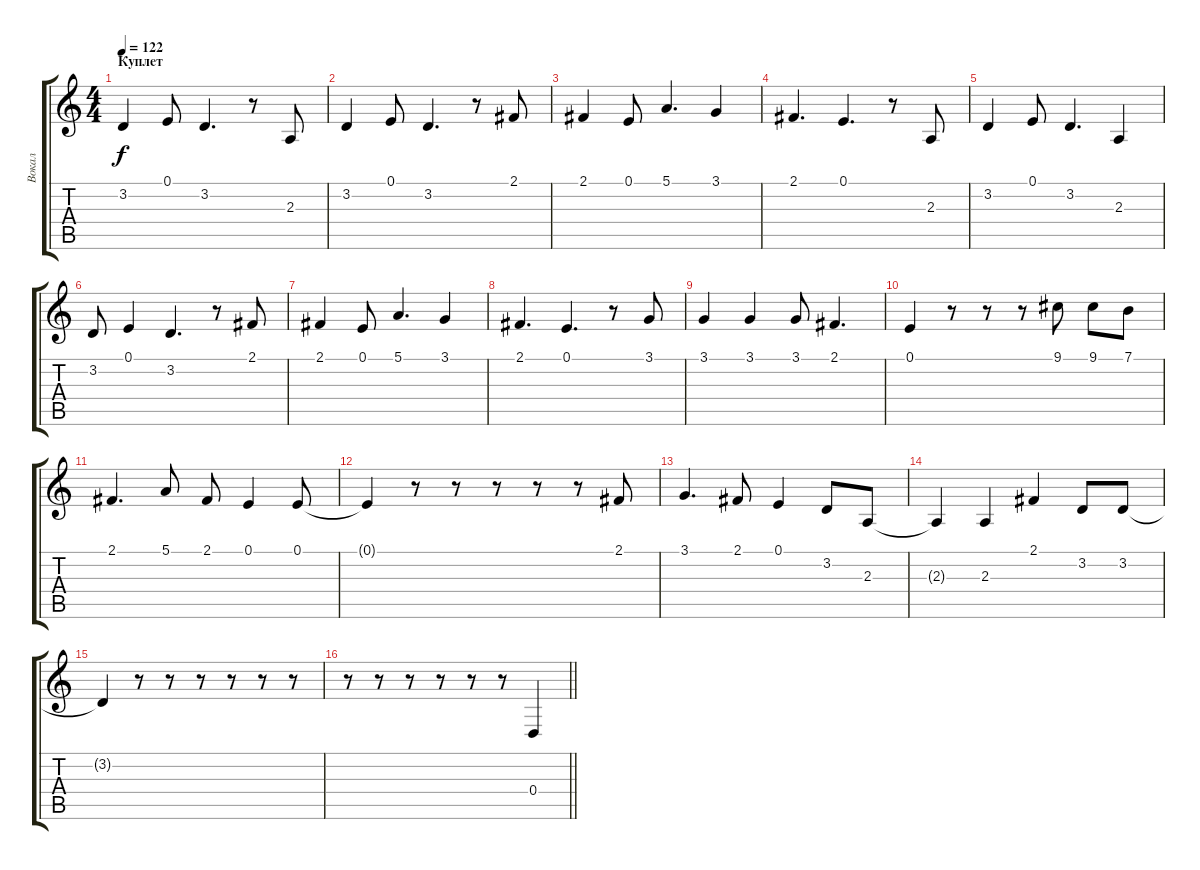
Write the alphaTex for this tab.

\track ("Вокал" "Вокал") {instrument flute}
\staff {score tabs}
\tuning (E4 B3 G3 D3 A2 E2) {hide}
\ts (4 4)
\section ("" "Куплет")
\tempo 122
\clef g2
\ks c
3.2.4{dy f} 0.1.8 3.2.4{d} r.8 2.3.8 |
3.2.4 0.1.8 3.2.4{d} r.8 2.1.8 |
2.1.4 0.1.8 5.1.4{d} 3.1.4 |
2.1.4{d} 0.1.4{d} r.8 2.3.8 |
3.2.4 0.1.8 3.2.4{d} 2.3.4 |
3.2.8 0.1.4 3.2.4{d} r.8 2.1.8 |
2.1.4 0.1.8 5.1.4{d} 3.1.4 |
2.1.4{d} 0.1.4{d} r.8 3.1.8 |
3.1.4 3.1.4 3.1.8 2.1.4{d} |
0.1.4 r.8 r.8 r.8 9.1.8 9.1.8 7.1.8 |
2.1.4{d} 5.1.8 2.1.8 0.1.4 0.1.8 |
0.1{t}.4 r.8 r.8 r.8 r.8 r.8 2.1.8 |
3.1.4{d} 2.1.8 0.1.4 3.2.8 2.3.8 |
2.3{t}.4 2.3.4 2.1.4 3.2.8 3.2.8 |
3.2{t}.4 r.8 r.8 r.8 r.8 r.8 r.8 |
\barLineRight lightlight
r.8 r.8 r.8 r.8 r.8 r.8 0.4.4{instrument oboe}
